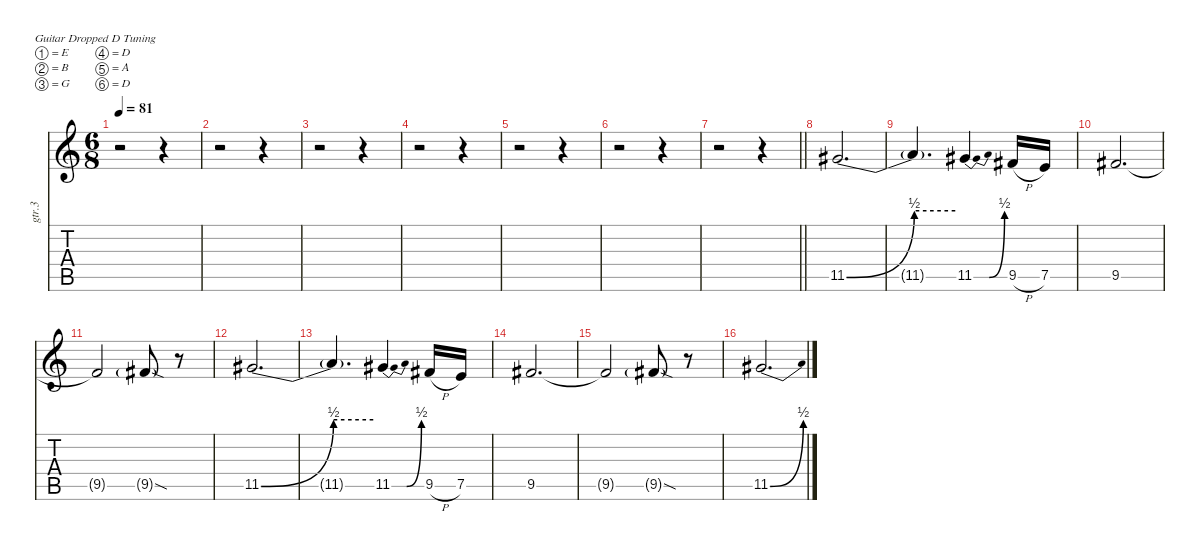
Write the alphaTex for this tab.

\defaultSystemsLayout 4
\hideDynamics
\bracketExtendMode nobrackets
\otherSystemsTrackNameOrientation horizontal
\track ("Guitar 3" "gtr.3") {instrument distortionguitar}
\staff {score tabs}
\tuning (E4 B3 G3 D3 A2 D2)
\ts (6 8)
\tempo 81
\clef g2
\ks c
r.2{dy f beam Down} r.4{beam Down} |
r.2{beam Down} r.4{beam Down} |
r.2{beam Down} r.4{beam Down} |
r.2{beam Down} r.4{beam Down} |
r.2{beam Down} r.4{beam Down} |
r.2{beam Down} r.4{beam Down} |
\barLineRight lightlight
r.2{beam Down} r.4{beam Down} |
11.5{be (bend 0 0 60 2) acc #}.2{d dy ff instrument overdrivenguitar beam Up} |
11.5{be (hold 0 2 60 2) t}.4{d dy f beam Up} 11.5{be (bendrelease 0 0 22.999999199999998 2 27 2 15 0) acc #}.4{dy ff beam Up} 9.5{h acc #}.16{dy f beam Up} 7.5.16{dy ff beam Up} |
9.5{acc #}.2{d beam Up} |
9.5{t acc #}.2{dy f beam Up} 9.5{sod g acc #}.8{dy mf beam Up} r.8{beam Up} |
11.5{be (bend 0 0 60 2) acc #}.2{d dy ff beam Up} |
11.5{be (hold 0 2 60 2) t}.4{d dy f beam Up} 11.5{be (bendrelease 0 0 22.999999199999998 2 27 2 15 0) acc #}.4{dy ff beam Up} 9.5{h acc #}.16{dy f beam Up} 7.5.16{dy ff beam Up} |
9.5{acc #}.2{d beam Up} |
9.5{t acc #}.2{dy f beam Up} 9.5{sod g acc #}.8{dy mf beam Up} r.8{beam Up} |
11.5{be (bend 0 0 60 2) acc #}.2{d dy ff beam Up}
